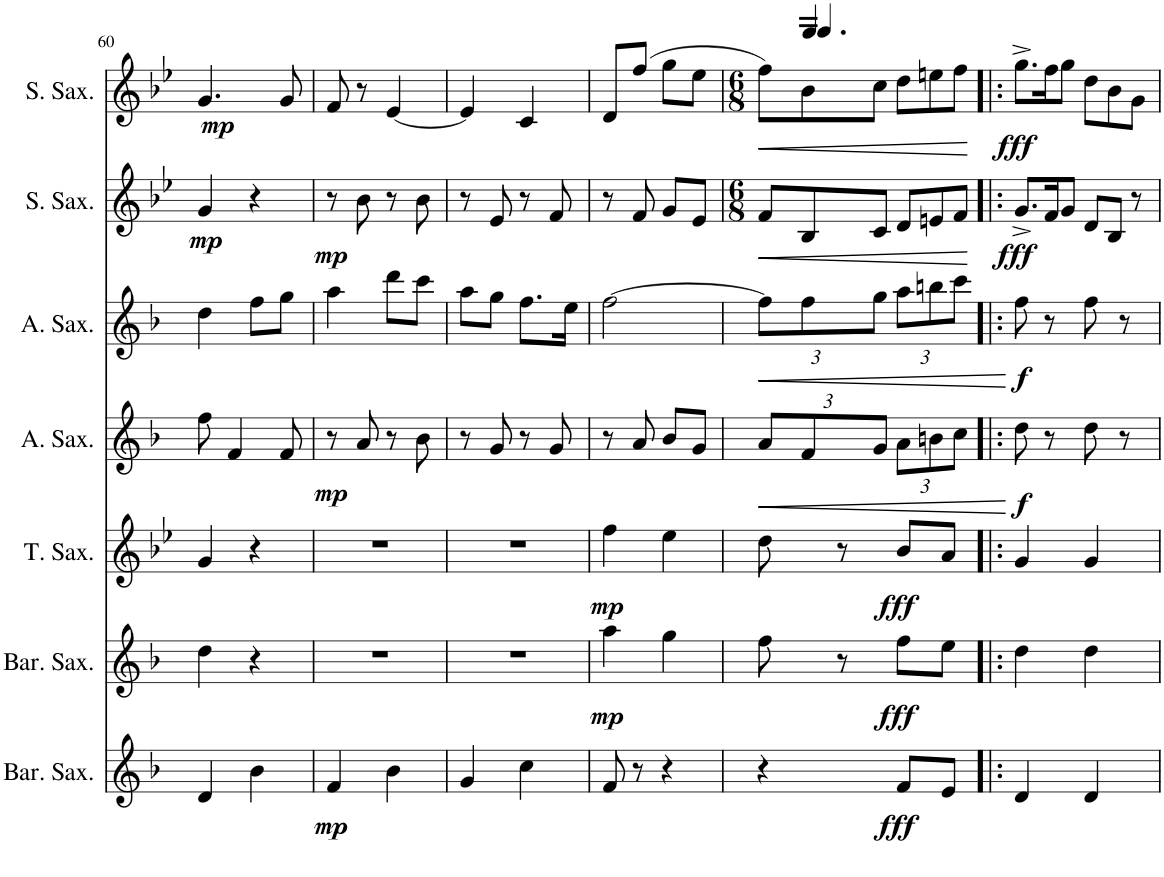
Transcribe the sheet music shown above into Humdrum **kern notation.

**kern	**dynam	**kern	**dynam	**kern	**dynam	**kern	**dynam	**kern	**dynam	**kern	**dynam	**kern	**dynam
*part7	*part7	*part6	*part6	*part5	*part5	*part4	*part4	*part3	*part3	*part2	*part2	*part1	*part1
*staff7	*staff7	*staff6	*staff6	*staff5	*staff5	*staff4	*staff4	*staff3	*staff3	*staff2	*staff2	*staff1	*staff1
*I"Baritone Saxophone	*	*I"Baritone Saxophone	*	*I"Tenor Saxophone	*	*I"Alto Saxophone	*	*I"Alto Saxophone	*	*I"Soprano Saxophone	*	*I"Soprano Saxophone	*
*I'Bar. Sax.	*	*I'Bar. Sax.	*	*I'T. Sax.	*	*I'A. Sax.	*	*I'A. Sax.	*	*I'S. Sax.	*	*I'S. Sax.	*
!!LO:PB:g=z
*clefG2	*	*clefG2	*	*clefG2	*	*clefG2	*	*clefG2	*	*clefG2	*	*clefG2	*
*Trd12c21	*	*Trd12c21	*	*Trd8c14	*	*Trd5c9	*	*Trd5c9	*	*Trd1c2	*	*Trd1c2	*
*k[b-]	*	*k[b-]	*	*k[b-e-]	*	*k[b-]	*	*k[b-]	*	*k[b-e-]	*	*k[b-e-]	*
*M2/4	*	*M2/4	*	*M2/4	*	*M2/4	*	*M2/4	*	*M2/4	*	*M2/4	*
=60	=60	=60	=60	=60	=60	=60	=60	=60	=60	=60	=60	=60	=60
!	!	!	!	!	!	!	!	!	!	!	!LO:DY:b	!	!LO:DY:b
4d/	.	4dd\	.	4g/	.	8ff\	.	4dd\	.	4g/	mp	4.g/	mp
.	.	.	.	.	.	4f/	.	.	.	.	.	.	.
4b-\	.	4r	.	4r	.	.	.	8ff\L	.	4r	.	.	.
.	.	.	.	.	.	8f/	.	8gg\J	.	.	.	8g/	.
=61	=61	=61	=61	=61	=61	=61	=61	=61	=61	=61	=61	=61	=61
!	!LO:DY:b	!	!	!	!	!	!LO:DY:b	!	!	!	!LO:DY:b	!	!
4f/	mp	2r	.	2r	.	8r	mp	4aa\	.	8r	mp	8f/	.
.	.	.	.	.	.	8a/	.	.	.	8b-\	.	8r	.
4b-\	.	.	.	.	.	8r	.	8ddd\L	.	8r	.	[4e-/	.
.	.	.	.	.	.	8b-\	.	8ccc\J	.	8b-\	.	.	.
=62	=62	=62	=62	=62	=62	=62	=62	=62	=62	=62	=62	=62	=62
4g/	.	2r	.	2r	.	8r	.	8aa\L	.	8r	.	4e-/]	.
.	.	.	.	.	.	8g/	.	8gg\J	.	8e-/	.	.	.
4cc\	.	.	.	.	.	8r	.	8.ff\L	.	8r	.	4c/	.
.	.	.	.	.	.	8g/	.	.	.	8f/	.	.	.
.	.	.	.	.	.	.	.	16ee\Jk	.	.	.	.	.
=63	=63	=63	=63	=63	=63	=63	=63	=63	=63	=63	=63	=63	=63
!	!	!	!LO:DY:b	!	!LO:DY:b	!	!	!	!	!	!	!	!
8f/	.	4aa\	mp	4ff\	mp	8r	.	[2ff\	.	8r	.	8d/L	.
8r	.	.	.	.	.	8a/	.	.	.	8f/	.	(8ff/J	.
4r	.	4gg\	.	4ee-\	.	8b-/L	.	.	.	8g/L	.	8gg\L	.
.	.	.	.	.	.	8g/J	.	.	.	8e-/J	.	8ee-\J	.
=64	=64	=64	=64	=64	=64	=64	=64	=64	=64	=64	=64	=64	=64
*	*	*	*	*	*	*	*	*	*	*M6/8	*	*M6/8	*
*	*	*	*	*	*	*Xbrackettup	*	*	*	*	*	*	*
!	!	!	!	!	!	!	!LO:HP:b	!	!	!	!	!	!
*	*	*	*	*	*	*	*	*Xbrackettup	*	*	*	*	*
!	!	!	!	!	!	!	!	!	!LO:HP:b	!	!LO:HP:b	!	!LO:HP:b
4r	.	8ff\	.	8dd\	.	12a/L	<	12ff\L]	<	8f/L	<	8ff\L)	<
.	.	.	.	.	.	12f/	.	12ff\	.	.	.	.	.
.	.	8r	.	8r	.	.	.	.	.	8B-/	.	8b-\	.
.	.	.	.	.	.	12g/J	.	12gg\J	.	.	.	.	.
!	!LO:DY:b	!	!LO:DY:b	!	!LO:DY:b	!	!	!	!	!	!	!	!
8f/L	fff	8ff\L	fff	8b-/L	fff	12a\L	.	12aa\L	.	8c/J	.	8cc\J	.
.	.	.	.	.	.	12bn\	.	12bbn\	.	.	.	.	.
8e/J	.	8ee\J	.	8a/J	.	.	.	.	.	8d/L	.	8dd\L	.
.	.	.	.	.	.	12cc\J	.	12ccc\J	.	.	.	.	.
4ryy	.	4ryy	.	4ryy	.	4ryy	[	4ryy	[	8en/	.	8een\	.
.	.	.	.	.	.	.	.	.	.	8f/J	.	8ff\J	.
.	.	.	.	.	.	.	.	.	.	.	[	.	[
=65!|:	=65!|:	=65!|:	=65!|:	=65!|:	=65!|:	=65!|:	=65!|:	=65!|:	=65!|:	=65!|:	=65!|:	=65!|:	=65!|:
!	!	!	!	!	!	!	!LO:DY:b	!	!LO:DY:b	!	!LO:DY:b	!	!LO:DY:b
4d/	.	4dd\	.	4g/	.	8dd\	f	8ff\	f	8.g^/L	fff	8.gg^\L	fff
.	.	.	.	.	.	8r	.	8r	.	.	.	.	.
.	.	.	.	.	.	.	.	.	.	16f/K	.	16ff\K	.
4d/	.	4dd\	.	4g/	.	8dd\	.	8ff\	.	8g/J	.	8gg\J	.
.	.	.	.	.	.	8r	.	8r	.	8d/L	.	8dd\L	.
4ryy	.	4ryy	.	4ryy	.	4ryy	.	4ryy	.	8B-/J	.	8b-\	.
.	.	.	.	.	.	.	.	.	.	8r	.	8g\J	.
=	=	=	=	=	=	=	=	=	=	=	=	=	=
*-	*-	*-	*-	*-	*-	*-	*-	*-	*-	*-	*-	*-	*-
